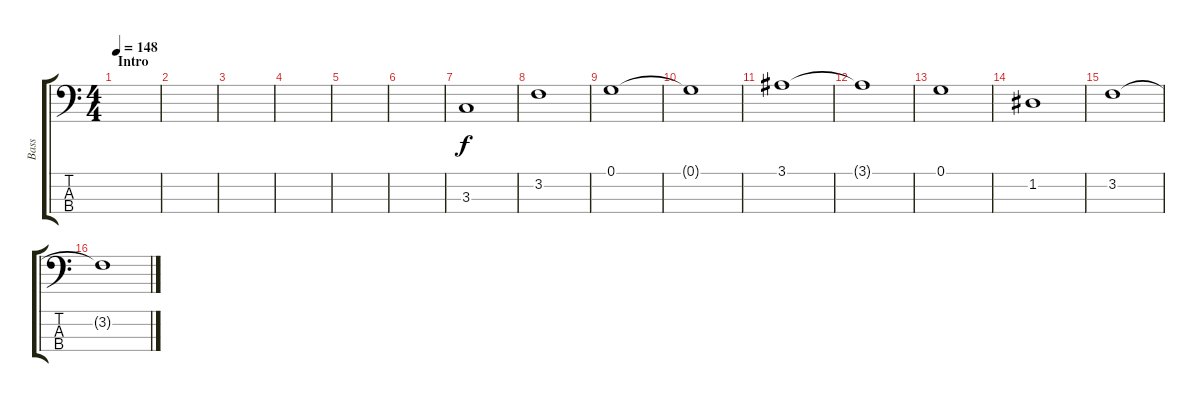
\track ("Bass" "Bass") {instrument electricbasspick}
\staff {score tabs}
\tuning (G2 D2 A1 D1) {hide}
\ts (4 4)
\section ("" "Intro")
\tempo 148
\clef f4
\ks c
|
|
|
|
|
|
3.3.1 |
3.2.1 |
0.1.1 |
0.1{t}.1 |
3.1.1 |
3.1{t}.1 |
0.1.1 |
1.2.1 |
3.2.1 |
3.2{t}.1
